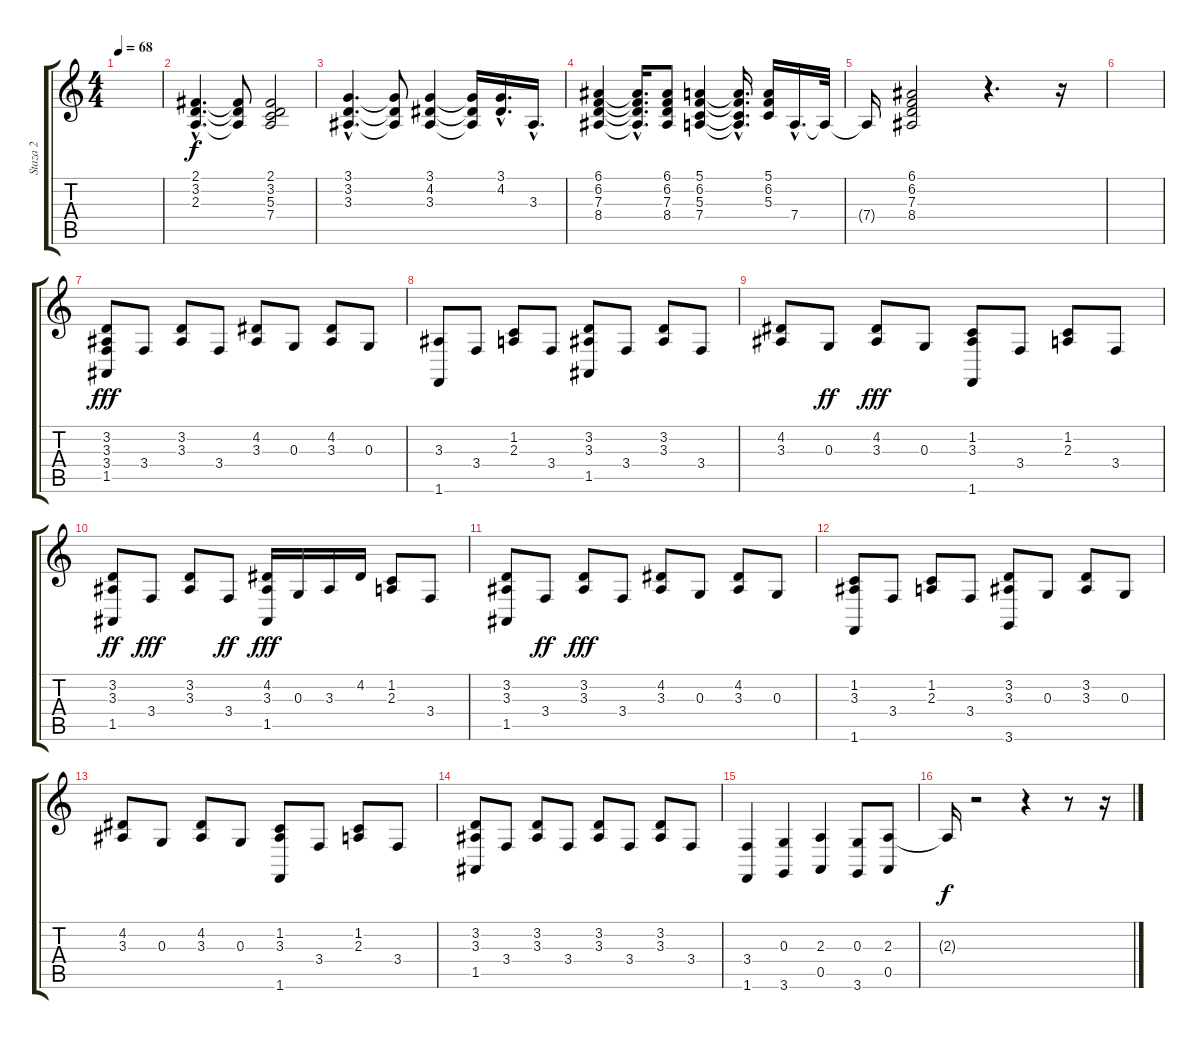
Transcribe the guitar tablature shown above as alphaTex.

\track ("Staza 2" "Staza 2") {instrument brightacousticpiano}
\staff {score tabs}
\tuning (E4 B3 G3 D3 A2 E2) {hide}
\ts (4 4)
\tempo 68
\clef g2
\ks c
|
(2.1{hac} 3.2{hac} 2.3{hac}).4{d dy f volume 11 balance 8 instrument choiraahs} (2.1{t} 3.2{t} 2.3{t}).8 (2.1 3.2 5.3 7.4).2 |
(3.1{hac} 3.2{hac} 3.3{hac}).4{d} (3.1{t} 3.2{t} 3.3{t}).8 (3.1 4.2 3.3).4 (3.1{t} 4.2{t} 3.3{t}).16 (3.1{hac} 4.2{hac}).16{d} 3.3{hac}.16{d} |
(6.1 6.2 7.3 8.4).4 (6.1{hac t} 6.2{hac t} 7.3{hac t} 8.4{hac t}).16{d} (6.1 6.2 7.3 8.4).8 (5.1 6.2 5.3 7.4).4 (5.1{hac t} 6.2{hac t} 5.3{hac t} 7.4{hac t}).16{d} (5.1 6.2 5.3).16 7.4{hac}.16{d} 7.4{t}.32 |
7.4{t}.16 (6.1 6.2 7.3 8.4).2 r.4{d} r.16 |
|
(3.2 3.3 3.4 1.5).8{dy fff volume 9 instrument brightacousticpiano} 3.4.8{volume 10} (3.2 3.3).8{volume 12} 3.4.8{volume 13} (4.2 3.3).8{volume 14} 0.3.8 (4.2 3.3).8 0.3.8 |
(3.3 1.6).8 3.4.8 (1.2 2.3).8 3.4.8 (3.2 3.3 1.5).8 3.4.8 (3.2 3.3).8 3.4.8 |
(4.2 3.3).8 0.3.8{dy ff} (4.2 3.3).8{dy fff} 0.3.8 (1.2 3.3 1.6).8 3.4.8 (1.2 2.3).8 3.4.8 |
(3.2 3.3 1.5).8{dy ff} 3.4.8{dy fff} (3.2 3.3).8 3.4.8{dy ff} (4.2 3.3 1.5).16{dy fff} 0.3.16 3.3.16 4.2.16 (1.2 2.3).8 3.4.8 |
(3.2 3.3 1.5).8 3.4.8{dy ff} (3.2 3.3).8{dy fff} 3.4.8 (4.2 3.3).8 0.3.8 (4.2 3.3).8 0.3.8 |
(1.2 3.3 1.6).8 3.4.8 (1.2 2.3).8 3.4.8 (3.2 3.3 3.6).8 0.3.8 (3.2 3.3).8 0.3.8 |
(4.2 3.3).8 0.3.8 (4.2 3.3).8 0.3.8 (1.2 3.3 1.6).8 3.4.8 (1.2 2.3).8 3.4.8 |
(3.2 3.3 1.5).8 3.4.8 (3.2 3.3).8 3.4.8 (3.2 3.3).8 3.4.8 (3.2 3.3).8 3.4.8 |
(3.4 1.6).4 (0.3 3.6).4 (2.3 0.5).4 (0.3 3.6).8 (2.3 0.5).8 |
2.3{t}.16{dy f} r.2 r.4 r.8 r.16
